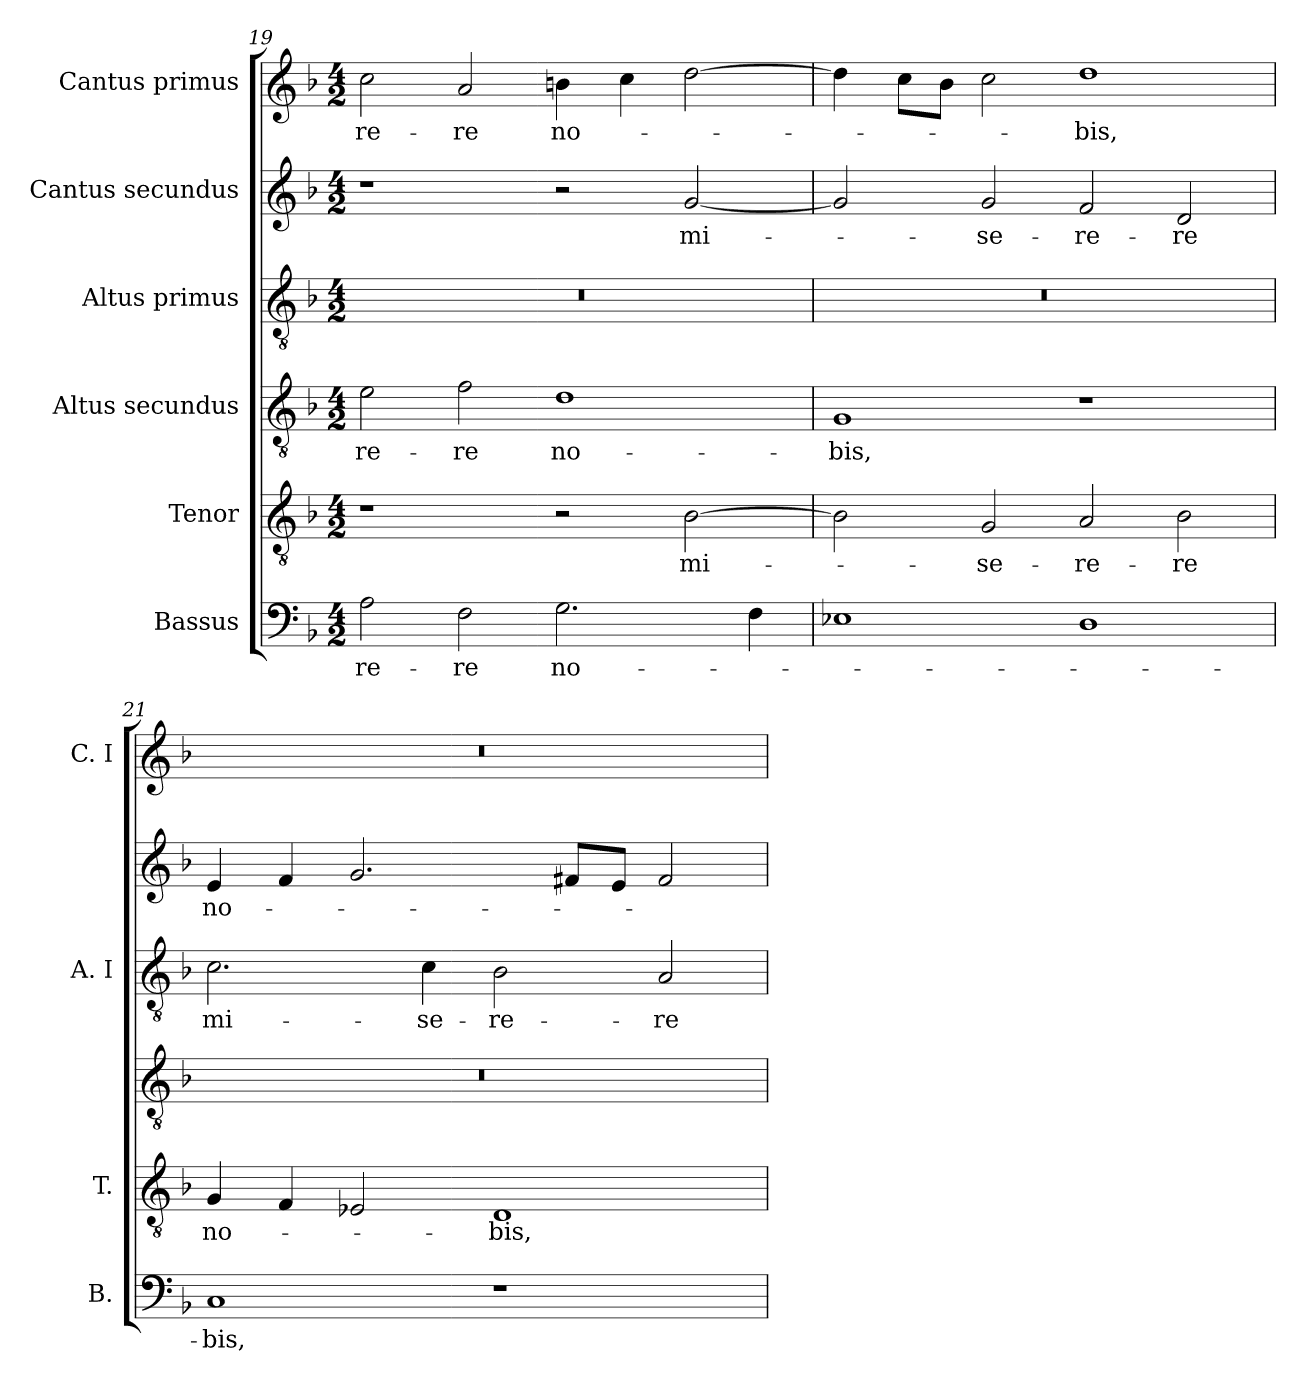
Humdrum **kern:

**kern	**text	**kern	**text	**kern	**text	**kern	**text	**kern	**text	**kern	**text
*part6	*part6	*part5	*part5	*part4	*part4	*part3	*part3	*part2	*part2	*part1	*part1
*staff6	*staff6	*staff5	*staff5	*staff4	*staff4	*staff3	*staff3	*staff2	*staff2	*staff1	*staff1
*I"Bassus	*	*I"Tenor	*	*I"Altus secundus	*	*I"Altus primus	*	*I"Cantus secundus	*	*I"Cantus primus	*
*I'B.	*	*I'T.	*	*	*	*I'A. I	*	*	*	*I'C. I	*
*clefF4	*	*clefGv2	*	*clefGv2	*	*clefGv2	*	*clefG2	*	*clefG2	*
*	*	*ITrd7c12	*	*ITrd7c12	*	*ITrd7c12	*	*	*	*	*
*k[b-]	*	*k[b-]	*	*k[b-]	*	*k[b-]	*	*k[b-]	*	*k[b-]	*
*d:	*	*d:	*	*d:	*	*d:	*	*d:	*	*d:	*
*M4/2	*	*M4/2	*	*M4/2	*	*M4/2	*	*M4/2	*	*M4/2	*
=19	=19	=19	=19	=19	=19	=19	=19	=19	=19	=19	=19
!	!LO:LY:b:color=#000000	!	!	!	!	!	!	!	!	!	!
!	!	!	!	!	!LO:LY:b:color=#000000	!LO:N:vis=1	!	!	!	!	!
!	!	!	!	!	!	!	!	!	!	!	!LO:LY:b:color=#000000
2Ai\	-re-	1r	.	2Ei\	-re-	0r	.	1r	.	2cci\	-re-
!	!LO:LY:b:color=#000000	!	!	!	!	!	!	!	!	!	!
!	!	!	!	!	!LO:LY:b:color=#000000	!	!	!	!	!	!
!	!	!	!	!	!	!	!	!	!	!	!LO:LY:b:color=#000000
2Fi\	-re	.	.	2Fi\	-re	.	.	.	.	2ai/	-re
!	!LO:LY:b:color=#000000	!	!	!	!	!	!	!	!	!	!
!	!	!	!	!	!LO:LY:b:color=#000000	!	!	!	!	!	!
!	!	!	!	!	!	!	!	!	!	!	!LO:LY:b:color=#000000
2.Gi\	no-	2r	.	1Di	no-	.	.	2r	.	4bni\	no-
.	.	.	.	.	.	.	.	.	.	4cci\	.
!	!	!	!LO:LY:b:color=#000000	!	!	!	!	!	!	!	!
!	!	!	!	!	!	!	!	!	!LO:LY:b:color=#000000	!	!
.	.	[2BB-i\	mi-	.	.	.	.	[2gi/	mi-	[2ddi\	.
4Fi\	.	.	.	.	.	.	.	.	.	.	.
=20	=20	=20	=20	=20	=20	=20	=20	=20	=20	=20	=20
!	!	!	!	!	!LO:LY:b:color=#000000	!LO:N:vis=1	!	!	!	!	!
1E-Xi	.	2BB-i\]	.	1GGi	-bis,	0r	.	2gi/]	.	4ddi\]	.
.	.	.	.	.	.	.	.	.	.	8cci\L	.
.	.	.	.	.	.	.	.	.	.	8b-i\J	.
!	!	!	!LO:LY:b:color=#000000	!	!	!	!	!	!	!	!
!	!	!	!	!	!	!	!	!	!LO:LY:b:color=#000000	!	!
.	.	2GGi/	-se-	.	.	.	.	2gi/	-se-	2cci\	.
!	!	!	!LO:LY:b:color=#000000	!	!	!	!	!	!	!	!
!	!	!	!	!	!	!	!	!	!LO:LY:b:color=#000000	!	!
!	!	!	!	!	!	!	!	!	!	!	!LO:LY:b:color=#000000
1Di	.	2AAi/	-re-	1r	.	.	.	2fi/	-re-	1ddi	-bis,
!	!	!	!LO:LY:b:color=#000000	!	!	!	!	!	!	!	!
!	!	!	!	!	!	!	!	!	!LO:LY:b:color=#000000	!	!
.	.	2BB-i\	-re	.	.	.	.	2di/	-re	.	.
=21	=21	=21	=21	=21	=21	=21	=21	=21	=21	=21	=21
!	!LO:LY:b:color=#000000	!	!	!	!	!	!	!	!	!	!
!	!	!	!LO:LY:b:color=#000000	!LO:N:vis=1	!	!	!	!	!	!	!
!	!	!	!	!	!	!	!LO:LY:b:color=#000000	!	!	!	!
!	!	!	!	!	!	!	!	!	!LO:LY:b:color=#000000	!LO:N:vis=1	!
1Ci	-bis,	4GGi/	no-	0r	.	2.Ci\	mi-	4ei/	no-	0r	.
.	.	4FFi/	.	.	.	.	.	4fi/	.	.	.
.	.	2EE-Xi/	.	.	.	.	.	2.gi/	.	.	.
!	!	!	!	!	!	!	!LO:LY:b:color=#000000	!	!	!	!
.	.	.	.	.	.	4Ci\	-se-	.	.	.	.
!	!	!	!LO:LY:b:color=#000000	!	!	!	!	!	!	!	!
!	!	!	!	!	!	!	!LO:LY:b:color=#000000	!	!	!	!
1r	.	1DDi	-bis,	.	.	2BB-i\	-re-	.	.	.	.
.	.	.	.	.	.	.	.	8f#Xi/L	.	.	.
.	.	.	.	.	.	.	.	8ei/J	.	.	.
!	!	!	!	!	!	!	!LO:LY:b:color=#000000	!	!	!	!
.	.	.	.	.	.	2AAi/	-re	2f#i/	.	.	.
=	=	=	=	=	=	=	=	=	=	=	=
*-	*-	*-	*-	*-	*-	*-	*-	*-	*-	*-	*-
